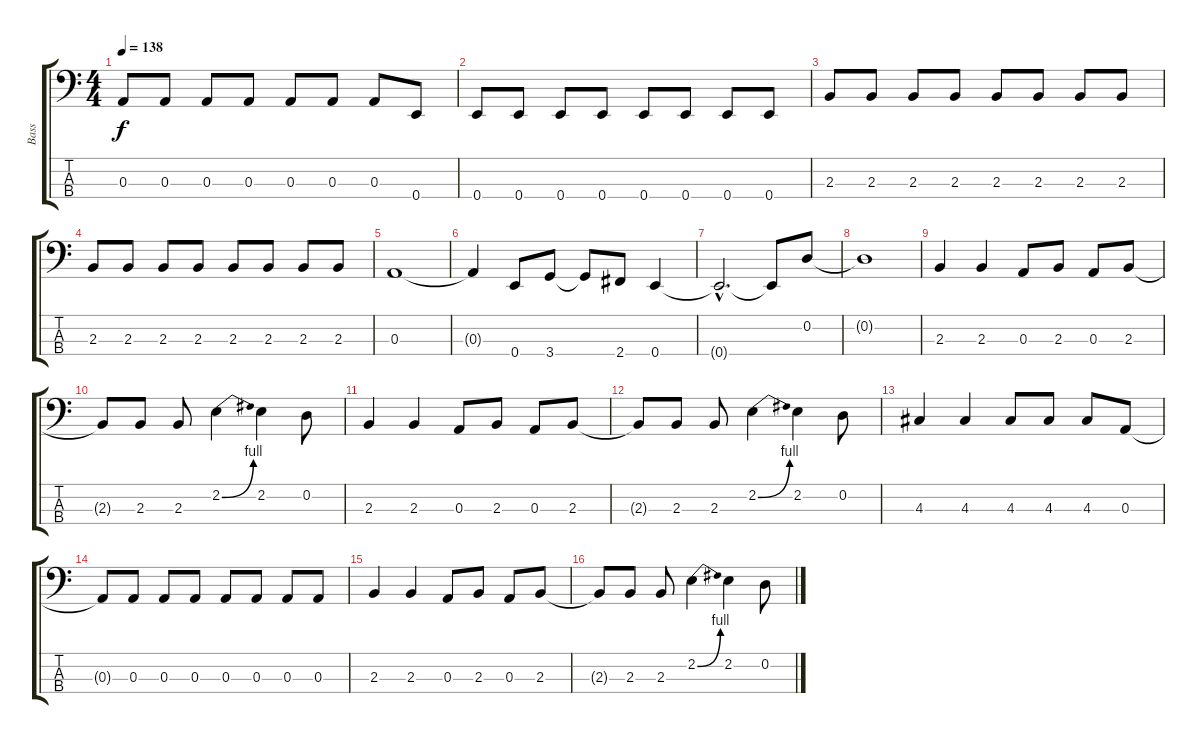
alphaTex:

\track ("Bass" "Bass") {instrument electricbassfinger}
\staff {score tabs}
\tuning (G2 D2 A1 E1) {hide}
\ts (4 4)
\tempo 138
\clef f4
\ks c
0.3.8{dy f} 0.3.8 0.3.8 0.3.8 0.3.8 0.3.8 0.3.8 0.4.8 |
0.4.8 0.4.8 0.4.8 0.4.8 0.4.8 0.4.8 0.4.8 0.4.8 |
2.3.8 2.3.8 2.3.8 2.3.8 2.3.8 2.3.8 2.3.8 2.3.8 |
2.3.8 2.3.8 2.3.8 2.3.8 2.3.8 2.3.8 2.3.8 2.3.8 |
0.3.1 |
0.3{t}.4 0.4.8 3.4.8 3.4{t}.8 2.4.8 0.4.4 |
0.4{hac t}.2{d} 0.4{t}.8 0.2.8 |
0.2{t}.1 |
2.3.4 2.3.4 0.3.8 2.3.8 0.3.8 2.3.8 |
2.3{t}.8 2.3.8 2.3.8 2.2{be (bend 0 0 60 4)}.4 2.2.4 0.2.8 |
2.3.4 2.3.4 0.3.8 2.3.8 0.3.8 2.3.8 |
2.3{t}.8 2.3.8 2.3.8 2.2{be (bend 0 0 60 4)}.4 2.2.4 0.2.8 |
4.3.4 4.3.4 4.3.8 4.3.8 4.3.8 0.3.8 |
0.3{t}.8 0.3.8 0.3.8 0.3.8 0.3.8 0.3.8 0.3.8 0.3.8 |
2.3.4 2.3.4 0.3.8 2.3.8 0.3.8 2.3.8 |
2.3{t}.8 2.3.8 2.3.8 2.2{be (bend 0 0 60 4)}.4 2.2.4 0.2.8
